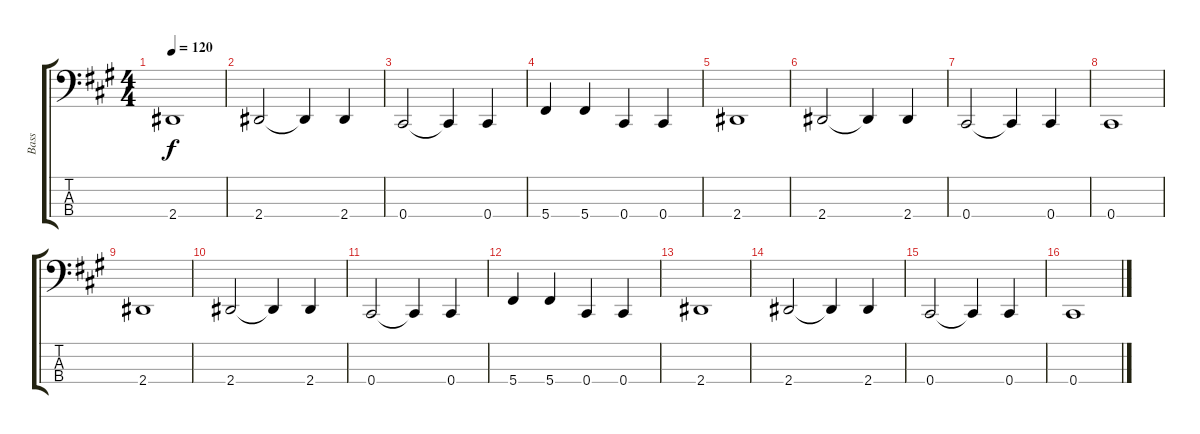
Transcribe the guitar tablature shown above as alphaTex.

\track ("Bass" "Bass") {instrument electricbassfinger}
\staff {score tabs}
\tuning (E2 B1 Gb1 Db1) {hide}
\ts (4 4)
\tempo 120
\clef f4
\ks a
2.4.1{dy f} |
2.4.2 2.4{t}.4 2.4.4 |
0.4.2 0.4{t}.4 0.4.4 |
5.4.4 5.4.4 0.4.4 0.4.4 |
2.4.1 |
2.4.2 2.4{t}.4 2.4.4 |
0.4.2 0.4{t}.4 0.4.4 |
0.4.1 |
2.4.1 |
2.4.2 2.4{t}.4 2.4.4 |
0.4.2 0.4{t}.4 0.4.4 |
5.4.4 5.4.4 0.4.4 0.4.4 |
2.4.1 |
2.4.2 2.4{t}.4 2.4.4 |
0.4.2 0.4{t}.4 0.4.4 |
0.4.1
